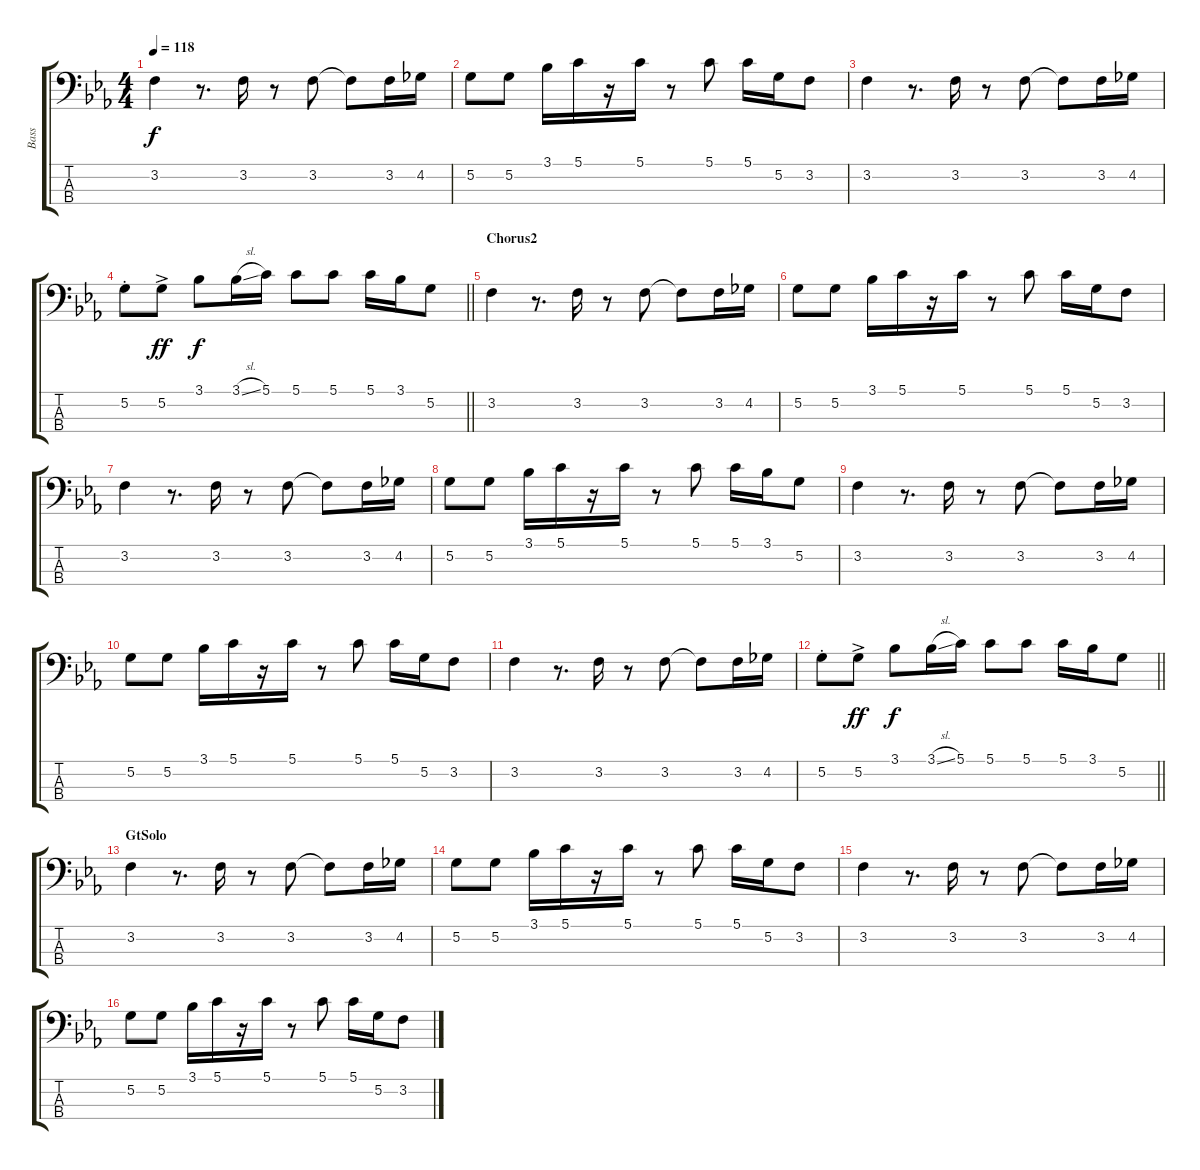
\track ("Bass" "Bass") {instrument electricbassfinger}
\staff {score tabs}
\tuning (G2 D2 A1 E1) {hide}
\ts (4 4)
\tempo 118
\clef f4
\ks cminor
3.2.4{dy f} r.8{d} 3.2.16 r.8 3.2.8 3.2{t}.8 3.2.16 4.2.16 |
5.2.8 5.2.8 3.1.16 5.1.16 r.16 5.1.16 r.8 5.1.8 5.1.16 5.2.16 3.2.8 |
3.2.4 r.8{d} 3.2.16 r.8 3.2.8 3.2{t}.8 3.2.16 4.2.16 |
\barLineRight lightlight
5.2{st}.8 5.2{ac}.8{dy ff} 3.1.8{dy f} 3.1{sl}.16 5.1.16 5.1.8 5.1.8 5.1.16 3.1.16 5.2.8 |
\section ("" "Chorus2")
3.2.4 r.8{d} 3.2.16 r.8 3.2.8 3.2{t}.8 3.2.16 4.2.16 |
5.2.8 5.2.8 3.1.16 5.1.16 r.16 5.1.16 r.8 5.1.8 5.1.16 5.2.16 3.2.8 |
3.2.4 r.8{d} 3.2.16 r.8 3.2.8 3.2{t}.8 3.2.16 4.2.16 |
5.2.8 5.2.8 3.1.16 5.1.16 r.16 5.1.16 r.8 5.1.8 5.1.16 3.1.16 5.2.8 |
3.2.4 r.8{d} 3.2.16 r.8 3.2.8 3.2{t}.8 3.2.16 4.2.16 |
5.2.8 5.2.8 3.1.16 5.1.16 r.16 5.1.16 r.8 5.1.8 5.1.16 5.2.16 3.2.8 |
3.2.4 r.8{d} 3.2.16 r.8 3.2.8 3.2{t}.8 3.2.16 4.2.16 |
\barLineRight lightlight
5.2{st}.8 5.2{ac}.8{dy ff} 3.1.8{dy f} 3.1{sl}.16 5.1.16 5.1.8 5.1.8 5.1.16 3.1.16 5.2.8 |
\section ("" "GtSolo")
3.2.4 r.8{d} 3.2.16 r.8 3.2.8 3.2{t}.8 3.2.16 4.2.16 |
5.2.8 5.2.8 3.1.16 5.1.16 r.16 5.1.16 r.8 5.1.8 5.1.16 5.2.16 3.2.8 |
3.2.4 r.8{d} 3.2.16 r.8 3.2.8 3.2{t}.8 3.2.16 4.2.16 |
5.2.8 5.2.8 3.1.16 5.1.16 r.16 5.1.16 r.8 5.1.8 5.1.16 5.2.16 3.2.8
